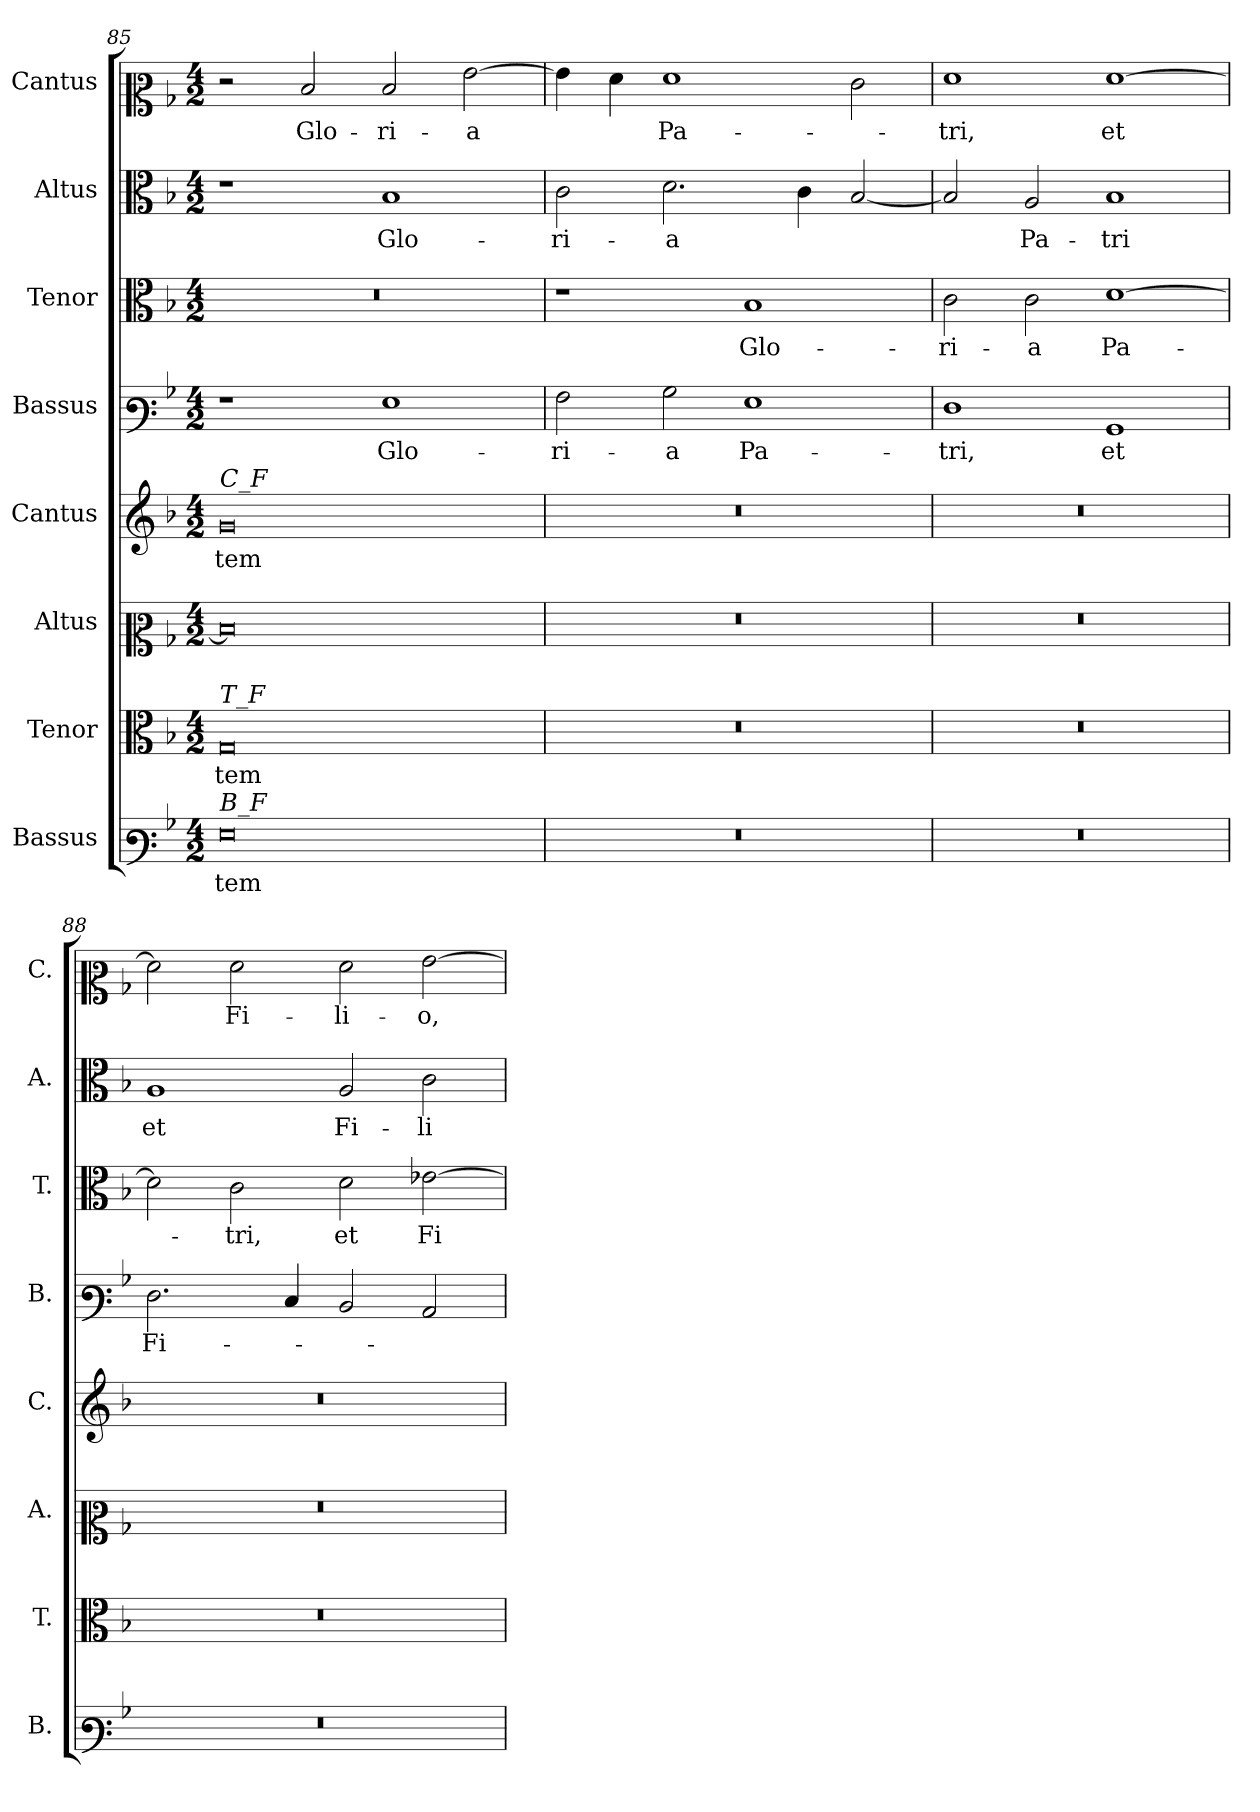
**kern	**text	**kern	**text	**kern	**kern	**text	**kern	**text	**kern	**text	**kern	**text	**kern	**text
*part8	*part8	*part7	*part7	*part6	*part5	*part5	*part4	*part4	*part3	*part3	*part2	*part2	*part1	*part1
*staff8	*staff8	*staff7	*staff7	*staff6	*staff5	*staff5	*staff4	*staff4	*staff3	*staff3	*staff2	*staff2	*staff1	*staff1
*I"Bassus	*	*I"Tenor	*	*I"Altus	*I"Cantus	*	*I"Bassus	*	*I"Tenor	*	*I"Altus	*	*I"Cantus	*
*I'B.	*	*I'T.	*	*I'A.	*I'C.	*	*I'B.	*	*I'T.	*	*I'A.	*	*I'C.	*
*clefF3	*	*clefC3	*	*clefC2	*clefG2	*	*clefF3	*	*clefC3	*	*clefC3	*	*clefC2	*
*k[b-]	*	*k[b-]	*	*k[b-]	*k[b-]	*	*k[b-]	*	*k[b-]	*	*k[b-]	*	*k[b-]	*
*M4/2	*	*M4/2	*	*M4/2	*M4/2	*	*M4/2	*	*M4/2	*	*M4/2	*	*M4/2	*
=85	=85	=85	=85	=85	=85	=85	=85	=85	=85	=85	=85	=85	=85	=85
!	!	!	!	!	!LO:TX:a:i:t=C_F	!	!	!	!	!	!	!	!	!
!	!	!LO:TX:a:i:t=T_F	!	!	!	!	!	!	!	!	!	!	!	!
!LO:TX:a:i:t=B_F	!	!	!	!	!	!	!	!	!	!	!	!	!	!
!	!LO:LY:b	!	!LO:LY:b	!	!	!LO:LY:b	!	!	!	!	!	!	!	!
0G	-tem	0G	-tem	0d]	0g	-tem	1r	.	0r	.	1r	.	2r	.
!	!	!	!	!	!	!	!	!	!	!	!	!	!	!LO:LY:b
.	.	.	.	.	.	.	.	.	.	.	.	.	2d/	Glo-
!	!	!	!	!	!	!	!	!LO:LY:b	!	!	!	!LO:LY:b	!	!LO:LY:b
.	.	.	.	.	.	.	1G	Glo-	.	.	1B-	Glo-	2d/	-ri-
!	!	!	!	!	!	!	!	!	!	!	!	!	!	!LO:LY:b
.	.	.	.	.	.	.	.	.	.	.	.	.	[2g\	-a
=86	=86	=86	=86	=86	=86	=86	=86	=86	=86	=86	=86	=86	=86	=86
!	!	!	!	!	!	!	!	!LO:LY:b	!	!	!	!LO:LY:b	!	!
0r	.	0r	.	0r	0r	.	2A\	-ri-	1r	.	2c\	-ri-	4g\]	.
.	.	.	.	.	.	.	.	.	.	.	.	.	4f\	.
!	!	!	!	!	!	!	!	!LO:LY:b	!	!	!	!LO:LY:b	!	!LO:LY:b
.	.	.	.	.	.	.	2B-\	-a	.	.	2.d\	-a	1f	Pa-
!	!	!	!	!	!	!	!	!LO:LY:b	!	!LO:LY:b	!	!	!	!
.	.	.	.	.	.	.	1G	Pa-	1B-	Glo-	.	.	.	.
.	.	.	.	.	.	.	.	.	.	.	4c\	.	.	.
.	.	.	.	.	.	.	.	.	.	.	[2B-/	.	2e\	.
=87	=87	=87	=87	=87	=87	=87	=87	=87	=87	=87	=87	=87	=87	=87
!	!	!	!	!	!	!	!	!LO:LY:b	!	!LO:LY:b	!	!	!	!LO:LY:b
0r	.	0r	.	0r	0r	.	1F	-tri,	2c\	-ri-	2B-/]	.	1f	-tri,
!	!	!	!	!	!	!	!	!	!	!LO:LY:b	!	!LO:LY:b	!	!
.	.	.	.	.	.	.	.	.	2c\	-a	2A/	Pa-	.	.
!	!	!	!	!	!	!	!	!LO:LY:b	!	!LO:LY:b	!	!LO:LY:b	!	!LO:LY:b
.	.	.	.	.	.	.	1BB-	et	[1d	Pa-	1B-	-tri	[1f	et
!!LO:LB:g=z
=88	=88	=88	=88	=88	=88	=88	=88	=88	=88	=88	=88	=88	=88	=88
!	!	!	!	!	!	!	!	!LO:LY:b	!	!	!	!LO:LY:b	!	!
0r	.	0r	.	0r	0r	.	2.F\	Fi-	2d\]	.	1A	et	2f\]	.
!	!	!	!	!	!	!	!	!	!	!LO:LY:b	!	!	!	!LO:LY:b
.	.	.	.	.	.	.	.	.	2c\	-tri,	.	.	2f\	Fi-
.	.	.	.	.	.	.	4E/	.	.	.	.	.	.	.
!	!	!	!	!	!	!	!	!	!	!LO:LY:b	!	!LO:LY:b	!	!LO:LY:b
.	.	.	.	.	.	.	2D/	.	2d\	et	2A/	Fi-	2f\	-li-
!	!	!	!	!	!	!	!	!	!	!LO:LY:b	!	!LO:LY:b	!	!LO:LY:b
.	.	.	.	.	.	.	2C/	.	[2e-X\	Fi-	2c\	-li-	[2g\	-o,
=	=	=	=	=	=	=	=	=	=	=	=	=	=	=
*-	*-	*-	*-	*-	*-	*-	*-	*-	*-	*-	*-	*-	*-	*-
